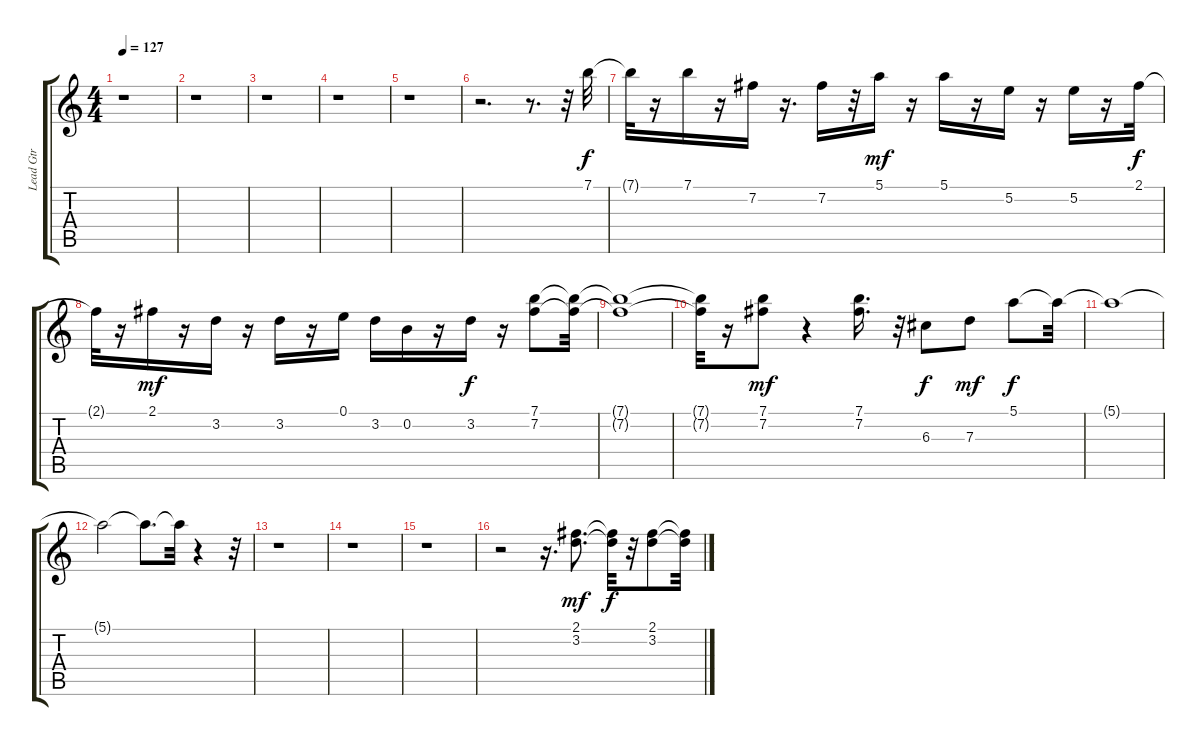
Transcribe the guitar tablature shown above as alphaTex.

\track ("Lead Gtr            " "Lead Gtr  ") {instrument overdrivenguitar}
\staff {score tabs}
\tuning (E4 B3 G3 D3 A2 E2) {hide}
\ts (4 4)
\tempo 127
\clef g2
\ks c
r.1{dy mf} |
r.1 |
r.1 |
r.1 |
r.1 |
r.2{d} r.8{d} r.32 7.1.32{dy f} |
7.1{t}.32 r.16 7.1.16 r.16 7.2.16 r.16{d} 7.2.16 r.32 5.1.16{dy mf} r.16 5.1.16 r.16 5.2.16 r.16 5.2.16 r.16 2.1.32{dy f} |
2.1{t}.32 r.16 2.1.16{dy mf} r.16 3.2.16 r.16 3.2.16 r.16 0.1.16 3.2.16 0.2.16 r.16 3.2.16{dy f} r.16 (7.1 7.2).8 (7.1{t} 7.2{t}).32 |
(7.1{t} 7.2{t}).1 |
(7.1{t} 7.2{t}).32 r.16 (7.1 7.2).8{dy mf} r.4 (7.1 7.2).16{d} r.32 6.3.8{dy f} 7.3.8{dy mf} 5.1.8{dy f} 5.1{t}.32 |
5.1{t}.1 |
5.1{t}.2 5.1{t}.8{d} 5.1{t}.32 r.4 r.32 |
r.1 |
r.1 |
r.1 |
r.2 r.16{d} (2.1 3.2).8{d dy mf} (2.1{t} 3.2{t}).32{dy f} r.32 (2.1 3.2).8 (2.1{t} 3.2{t}).32
